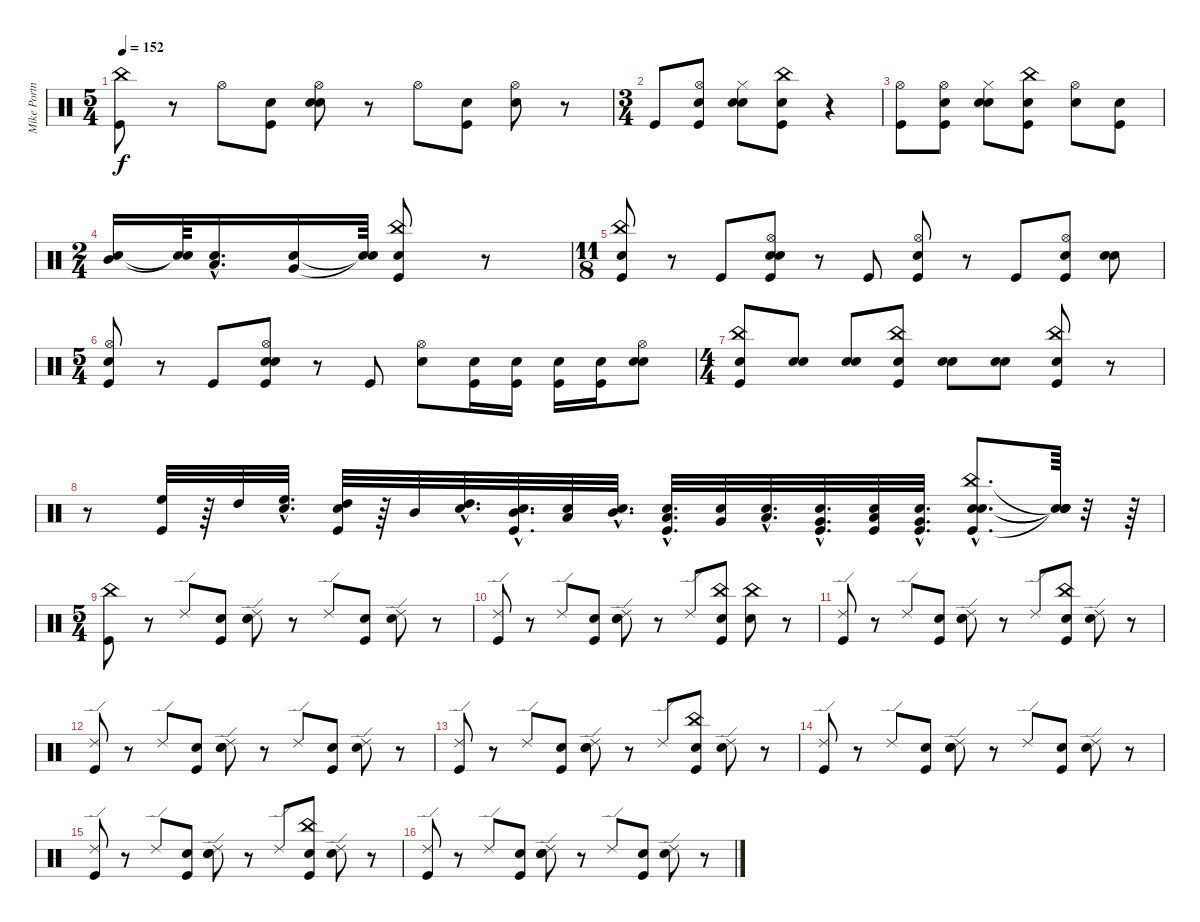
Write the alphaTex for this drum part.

\track ("Mike Portnoy - Drum" "Mike Portn") {instrument percussion}
\staff {score}
\articulation defaults
\ts (5 4)
\tempo 152
\clef neutral
\ks c
("Kick (hit)" "China (hit)").8{dy f} r.8 "Hi-Hat (open)".8 ("Snare (hit)" "Kick (hit)").8 ("Snare (hit)" "Snare (hit) 2" "Hi-Hat (open)").8 r.8 "Hi-Hat (open)".8 ("Snare (hit)" "Kick (hit)").8 ("Snare (hit)" "Hi-Hat (open)").8 r.8 |
\ts (3 4)
"Kick (hit)".8 ("Snare (hit)" "Kick (hit)" "Hi-Hat (open)").8 ("Snare (hit)" "Snare (hit) 2" "Hi-Hat (closed)").8 ("Snare (hit)" "Kick (hit)" "China (hit)").8 r.4 |
("Kick (hit)" "Hi-Hat (open)").8 ("Snare (hit)" "Kick (hit)" "Hi-Hat (open)").8 ("Snare (hit)" "Snare (hit) 2" "Hi-Hat (closed)").8 ("Snare (hit)" "Kick (hit)" "China (hit)").8 ("Snare (hit)" "Hi-Hat (open)").8 ("Snare (hit)" "Kick (hit)").8 |
\ts (2 4)
("Snare (hit)" "Mid Tom (hit)").16 ("Snare (hit)"{t} "Snare (hit)"{t}).64 ("Snare (hit)"{hac} "Low Tom (hit)"{hac}).16{d} ("Snare (hit)" "Very Low Tom (hit)").16 ("Snare (hit)"{t} "Snare (hit)"{t}).64 ("Snare (hit)" "Kick (hit)" "China (hit)").8 r.8 |
\ts (11 8)
("Snare (hit)" "Kick (hit)" "China (hit)").8 r.8 "Kick (hit)".8 ("Snare (hit)" "Kick (hit)" "Snare (hit) 2" "Hi-Hat (open)").8 r.8 "Kick (hit)".8 ("Snare (hit)" "Kick (hit)" "Hi-Hat (open)").8 r.8 "Kick (hit)".8 ("Snare (hit)" "Kick (hit)" "Hi-Hat (open)").8 ("Snare (hit)" "Snare (hit) 2").8 |
\ts (5 4)
("Snare (hit)" "Kick (hit)" "Hi-Hat (open)").8 r.8 "Kick (hit)".8 ("Snare (hit)" "Kick (hit)" "Snare (hit) 2" "Hi-Hat (open)").8 r.8 "Kick (hit)".8 ("Snare (hit)" "Hi-Hat (open)").8 ("Snare (hit)" "Kick (hit)").16 ("Snare (hit)" "Kick (hit)").16 ("Snare (hit)" "Kick (hit)").16 ("Snare (hit)" "Kick (hit)").16 ("Snare (hit)" "Snare (hit) 2" "Hi-Hat (open)").8 |
\ts (4 4)
("Snare (hit)" "Kick (hit)" "China (hit)").8 ("Snare (hit)" "Snare (hit) 2").8 ("Snare (hit)" "Snare (hit) 2").8 ("Snare (hit)" "Kick (hit)" "China (hit)").8 ("Snare (hit)" "Snare (hit) 2").8 ("Snare (hit)" "Snare (hit) 2").8 ("Snare (hit)" "Kick (hit)" "China (hit)").8 r.8 |
r.8 ("Kick (hit)" "High Floor Tom (hit)").32 r.64 "High Tom (hit)".32 ("Snare (hit)"{hac} "High Floor Tom (hit)"{hac}).32{d} ("Snare (hit)" "Kick (hit)" "High Tom (hit)").32 r.64 "Mid Tom (hit)".32 ("Snare (hit)"{hac} "High Tom (hit)"{hac}).32{d} ("Snare (hit)"{hac} "Kick (hit)"{hac} "Mid Tom (hit)"{hac}).32{d} ("Snare (hit)" "Low Tom (hit)").32 ("Snare (hit)"{hac} "Mid Tom (hit)"{hac}).32{d} ("Snare (hit)"{hac} "Kick (hit)"{hac} "Low Tom (hit)"{hac}).32{d} ("Snare (hit)" "Very Low Tom (hit)").32 ("Snare (hit)"{hac} "Low Tom (hit)"{hac}).32{d} ("Snare (hit)"{hac} "Kick (hit)"{hac} "Very Low Tom (hit)"{hac}).32{d} ("Snare (hit)" "Kick (hit)" "Low Floor Tom (hit)").32 ("Snare (hit)"{hac} "Kick (hit)"{hac} "Very Low Tom (hit)"{hac}).32{d} ("Snare (hit)"{hac} "Kick (hit)"{hac} "Snare (hit) 2"{hac} "China (hit)"{hac}).8{d} ("Snare (hit)"{t} "Snare (hit)"{t} "Snare (hit)"{t} "Snare (hit)"{t}).64 r.32 r.64 |
\ts (5 4)
("Kick (hit)" "China (hit)").8 r.8 "Ride (edge) 2".8 ("Snare (hit)" "Kick (hit)").8 ("Snare (hit)" "Snare (hit) 2" "Ride (edge) 2").8 r.8 "Ride (edge) 2".8 ("Snare (hit)" "Kick (hit)").8 ("Snare (hit)" "Ride (edge) 2").8 r.8 |
("Kick (hit)" "Ride (edge) 2").8 r.8 "Ride (edge) 2".8 ("Snare (hit)" "Kick (hit)").8 ("Snare (hit)" "Snare (hit) 2" "Ride (edge) 2").8 r.8 "Ride (edge) 2".8 ("Snare (hit)" "Kick (hit)" "China (hit)").8 ("Snare (hit)" "China (hit)").8 r.8 |
("Kick (hit)" "Ride (edge) 2").8 r.8 "Ride (edge) 2".8 ("Snare (hit)" "Kick (hit)").8 ("Snare (hit)" "Snare (hit) 2" "Ride (edge) 2").8 r.8 "Ride (edge) 2".8 ("Snare (hit)" "Kick (hit)" "China (hit)").8 ("Snare (hit)" "Ride (edge) 2").8 r.8 |
("Kick (hit)" "Ride (edge) 2").8 r.8 "Ride (edge) 2".8 ("Snare (hit)" "Kick (hit)").8 ("Snare (hit)" "Snare (hit) 2" "Ride (edge) 2").8 r.8 "Ride (edge) 2".8 ("Snare (hit)" "Kick (hit)").8 ("Snare (hit)" "Ride (edge) 2").8 r.8 |
("Kick (hit)" "Ride (edge) 2").8 r.8 "Ride (edge) 2".8 ("Snare (hit)" "Kick (hit)").8 ("Snare (hit)" "Snare (hit) 2" "Ride (edge) 2").8 r.8 "Ride (edge) 2".8 ("Snare (hit)" "Kick (hit)" "China (hit)").8 ("Snare (hit)" "Ride (edge) 2").8 r.8 |
("Kick (hit)" "Ride (edge) 2").8 r.8 "Ride (edge) 2".8 ("Snare (hit)" "Kick (hit)").8 ("Snare (hit)" "Snare (hit) 2" "Ride (edge) 2").8 r.8 "Ride (edge) 2".8 ("Snare (hit)" "Kick (hit)").8 ("Snare (hit)" "Ride (edge) 2").8 r.8 |
("Kick (hit)" "Ride (edge) 2").8 r.8 "Ride (edge) 2".8 ("Snare (hit)" "Kick (hit)").8 ("Snare (hit)" "Snare (hit) 2" "Ride (edge) 2").8 r.8 "Ride (edge) 2".8 ("Snare (hit)" "Kick (hit)" "China (hit)").8 ("Snare (hit)" "Ride (edge) 2").8 r.8 |
("Kick (hit)" "Ride (edge) 2").8 r.8 "Ride (edge) 2".8 ("Snare (hit)" "Kick (hit)").8 ("Snare (hit)" "Snare (hit) 2" "Ride (edge) 2").8 r.8 "Ride (edge) 2".8 ("Snare (hit)" "Kick (hit)").8 ("Snare (hit)" "Ride (edge) 2").8 r.8
